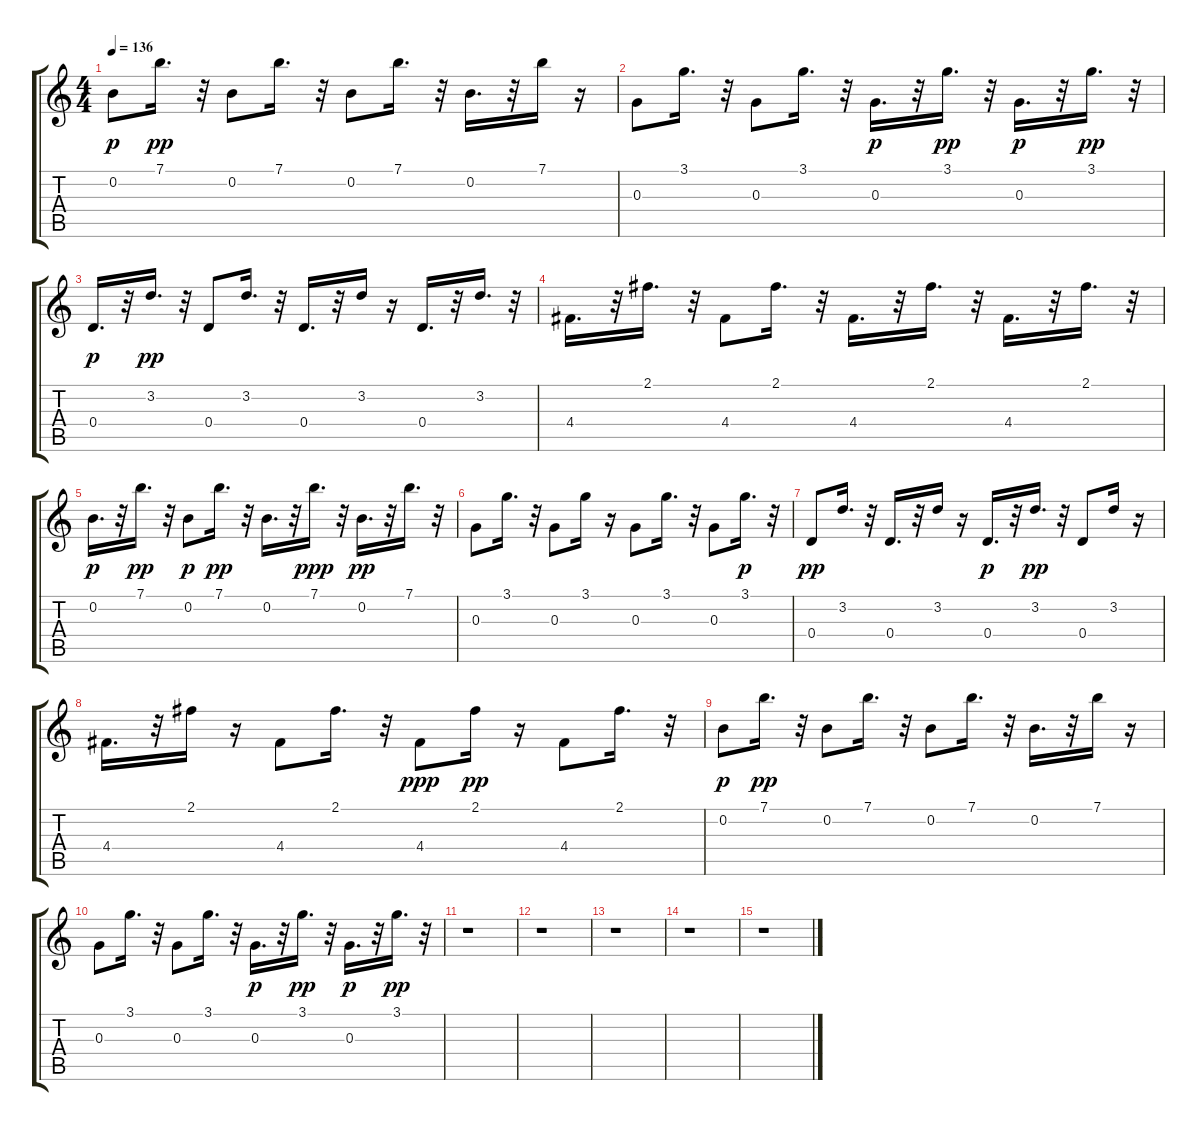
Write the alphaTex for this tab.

\track "" {instrument synthbass1}
\staff {score tabs}
\tuning (E4 B3 G3 D3 A2 E2) {hide}
\ts (4 4)
\tempo 136
\clef g2
\ks c
0.2.8{dy p} 7.1.16{d dy pp} r.32 0.2.8 7.1.16{d} r.32 0.2.8 7.1.16{d} r.32 0.2.16{d} r.32 7.1.16 r.16 |
0.3.8 3.1.16{d} r.32 0.3.8 3.1.16{d} r.32 0.3.16{d dy p} r.32 3.1.16{d dy pp} r.32 0.3.16{d dy p} r.32 3.1.16{d dy pp} r.32 |
0.4.16{d dy p} r.32 3.2.16{d dy pp} r.32 0.4.8 3.2.16{d} r.32 0.4.16{d} r.32 3.2.16 r.16 0.4.16{d} r.32 3.2.16{d} r.32 |
4.4.16{d} r.32 2.1.16{d} r.32 4.4.8 2.1.16{d} r.32 4.4.16{d} r.32 2.1.16{d} r.32 4.4.16{d} r.32 2.1.16{d} r.32 |
0.2.16{d dy p} r.32 7.1.16{d dy pp} r.32 0.2.8{dy p} 7.1.16{d dy pp} r.32 0.2.16{d} r.32 7.1.16{d dy ppp} r.32 0.2.16{d dy pp} r.32 7.1.16{d} r.32 |
0.3.8 3.1.16{d} r.32 0.3.8 3.1.16 r.16 0.3.8 3.1.16{d} r.32 0.3.8 3.1.16{d dy p} r.32 |
0.4.8{dy pp} 3.2.16{d} r.32 0.4.16{d} r.32 3.2.16 r.16 0.4.16{d dy p} r.32 3.2.16{d dy pp} r.32 0.4.8 3.2.16 r.16 |
4.4.16{d} r.32 2.1.16 r.16 4.4.8 2.1.16{d} r.32 4.4.8{dy ppp} 2.1.16{dy pp} r.16 4.4.8 2.1.16{d} r.32 |
0.2.8{dy p} 7.1.16{d dy pp} r.32 0.2.8 7.1.16{d} r.32 0.2.8 7.1.16{d} r.32 0.2.16{d} r.32 7.1.16 r.16 |
0.3.8 3.1.16{d} r.32 0.3.8 3.1.16{d} r.32 0.3.16{d dy p} r.32 3.1.16{d dy pp} r.32 0.3.16{d dy p} r.32 3.1.16{d dy pp} r.32 |
r.1 |
r.1 |
r.1 |
r.1 |
r.1
